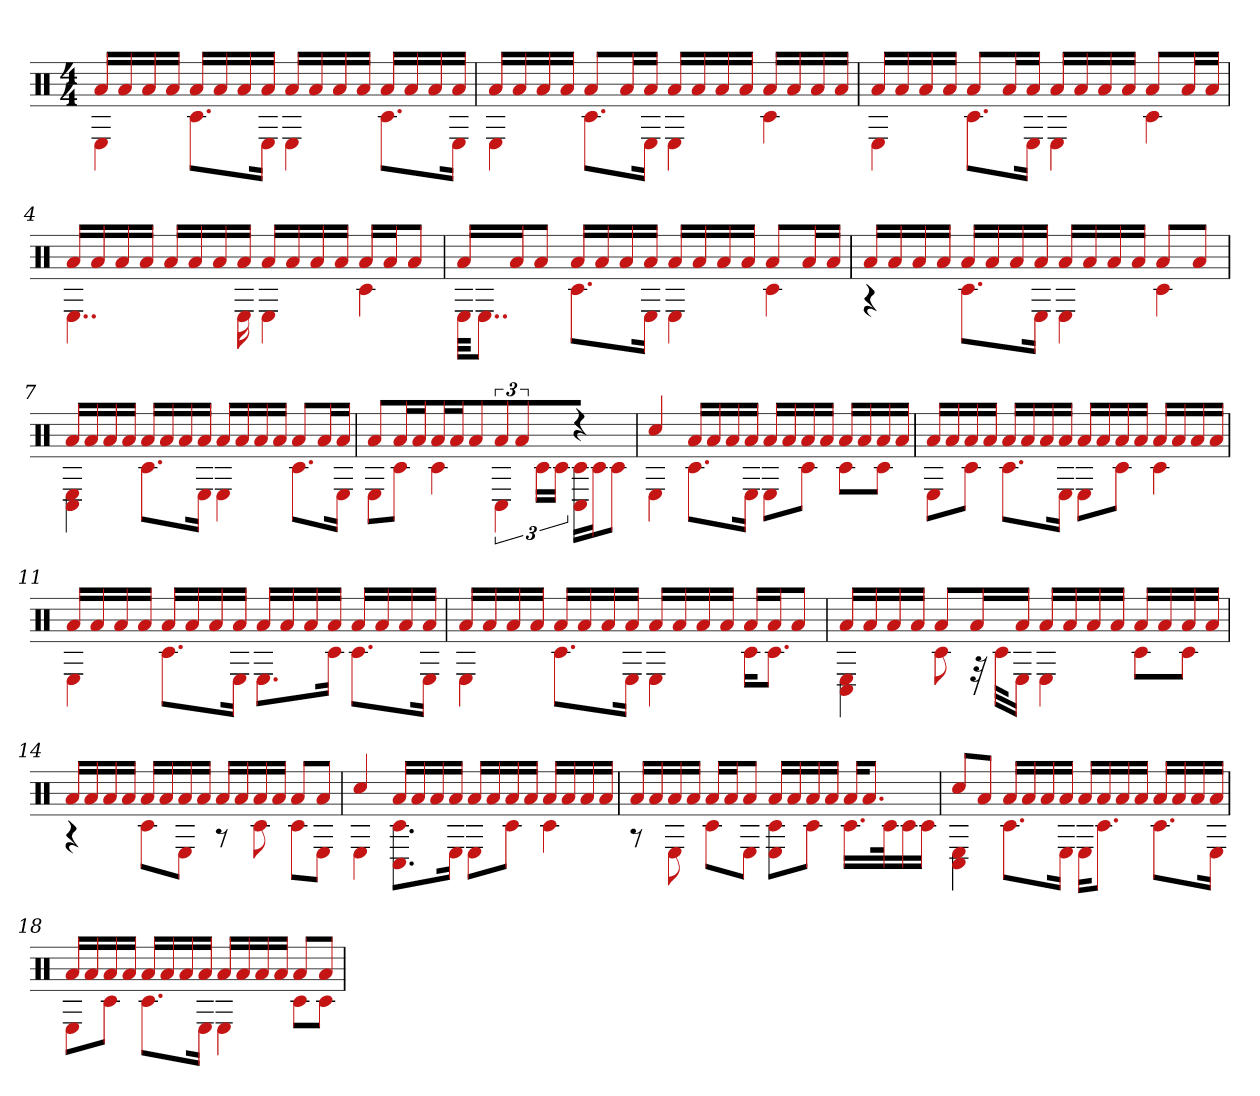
**kern
*part1
*staff1
*clefX
*k[]
*M4/4
=1
*^
16aLL	4E
16a	.
16a	.
16aJJ	.
16aLL	8.c#L
16a	.
16a	.
16aJJ	16EJk
16aLL	4E
16a	.
16a	.
16aJJ	.
16aLL	8.c#L
16a	.
16a	.
16aJJ	16EJk
=2	=2
16aLL	4E
16a	.
16a	.
16aJJ	.
8aL	8.c#L
16aL	.
16aJJ	16EJk
16aLL	4E
16a	.
16a	.
16aJJ	.
16aLL	4c#
16a	.
16a	.
16aJJ	.
=3	=3
16aLL	4E
16a	.
16a	.
16aJJ	.
8aL	8.c#L
16aL	.
16aJJ	16EJk
16aLL	4E
16a	.
16a	.
16aJJ	.
8aL	4c#
16aL	.
16aJJ	.
=4	=4
16aLL	4..E
16a	.
16a	.
16aJJ	.
16aLL	.
16a	.
16a	.
16aJJ	16E
16aLL	4E
16a	.
16a	.
16aJJ	.
16aLL	4c#
16aJ	.
8aJ	.
=5	=5
16aLL	32EKKL
.	8..EJ
16aJ	.
8aJ	.
16aLL	8.c#L
16a	.
16a	.
16aJJ	16EJk
16aLL	4E
16a	.
16a	.
16aJJ	.
8aL	4c#
16aL	.
16aJJ	.
=6	=6
16aLL	4r
16a	.
16a	.
16aJJ	.
16aLL	8.c#L
16a	.
16a	.
16aJJ	16EJk
16aLL	4E
16a	.
16a	.
16aJJ	.
8aL	4c#
8aJ	.
=7	=7
16aLL	4C# 4E
16a	.
16a	.
16aJJ	.
16aLL	8.c#L
16a	.
16a	.
16aJJ	16EJk
16aLL	4E
16a	.
16a	.
16aJJ	.
8aL	8.c#L
16aL	.
16aJJ	16EJk
=8	=8
8aL	8EL
16aL	8c#J
16aJJ	.
16aLL	4c#
16aJ	.
8aJ	.
12aJ	6C#
6a	.
.	24c#LL
.	24c#JJ
4r	16c# 16C#LL
.	16c#J
.	8c#J
=9	=9
4cc#	4E
16aLL	8.c#L
16a	.
16a	.
16aJJ	16EJk
16aLL	8EL
16a	.
16a	8c#J
16aJJ	.
16aLL	8c#L
16a	.
16a	8c#J
16aJJ	.
=10	=10
16aLL	8EL
16a	.
16a	8c#J
16aJJ	.
16aLL	8.c#L
16a	.
16a	.
16aJJ	16EJk
16aLL	8EL
16a	.
16a	8c#J
16aJJ	.
16aLL	4c#
16a	.
16a	.
16aJJ	.
=11	=11
16aLL	4E
16a	.
16a	.
16aJJ	.
16aLL	8.c#L
16a	.
16a	.
16aJJ	16EJk
16aLL	8.EL
16a	.
16a	.
16aJJ	16c#Jk
16aLL	8.c#L
16a	.
16a	.
16aJJ	16EJk
=12	=12
16aLL	4E
16a	.
16a	.
16aJJ	.
16aLL	8.c#L
16a	.
16a	.
16aJJ	16EJk
16aLL	4E
16a	.
16a	.
16aJJ	.
16aLL	16c#KL
16aJ	8.c#J
8aJ	.
=13	=13
16aLL	4C# 4E
16a	.
16a	.
16aJJ	.
8aL	8c#
16aL	32r
.	32c#KLL
16aJJ	16EJJ
16aLL	4E
16a	.
16a	.
16aJJ	.
16aLL	8c#L
16a	.
16a	8c#J
16aJJ	.
=14	=14
16aLL	4r
16a	.
16a	.
16aJJ	.
16aLL	8c#L
16a	.
16a	8EJ
16aJJ	.
16aLL	8r
16a	.
16a	8c#
16aJJ	.
8aL	8c#L
8aJ	8EJ
=15	=15
4cc#	4E
16aLL	8.C# 8.c#L
16a	.
16a	.
16aJJ	16EJk
16aLL	8EL
16a	.
16a	8c#J
16aJJ	.
16aLL	4c#
16a	.
16a	.
16aJJ	.
=16	=16
16aLL	8r
16a	.
16a	8E
16aJJ	.
16aLL	8c#L
16aJ	.
8aJ	8EJ
16aLL	8E 8c#L
16a	.
16a	8c#J
16aJJ	.
16aKL	16.c#LL
8.aJ	.
.	32c#k
.	16c#
.	16c#JJ
=17	=17
8cc#L	4C# 4E
8aJ	.
16aLL	8.c#L
16a	.
16a	.
16aJJ	16EJk
16aLL	16EKL
16a	8.c#J
16a	.
16aJJ	.
16aLL	8.c#L
16a	.
16a	.
16aJJ	16EJk
=18	=18
16aLL	8EL
16a	.
16a	8c#J
16aJJ	.
16aLL	8.c#L
16a	.
16a	.
16aJJ	16EJk
16aLL	4E
16a	.
16a	.
16aJJ	.
8aL	8c#L
8aJ	8c#J
*v	*v
=
*-
